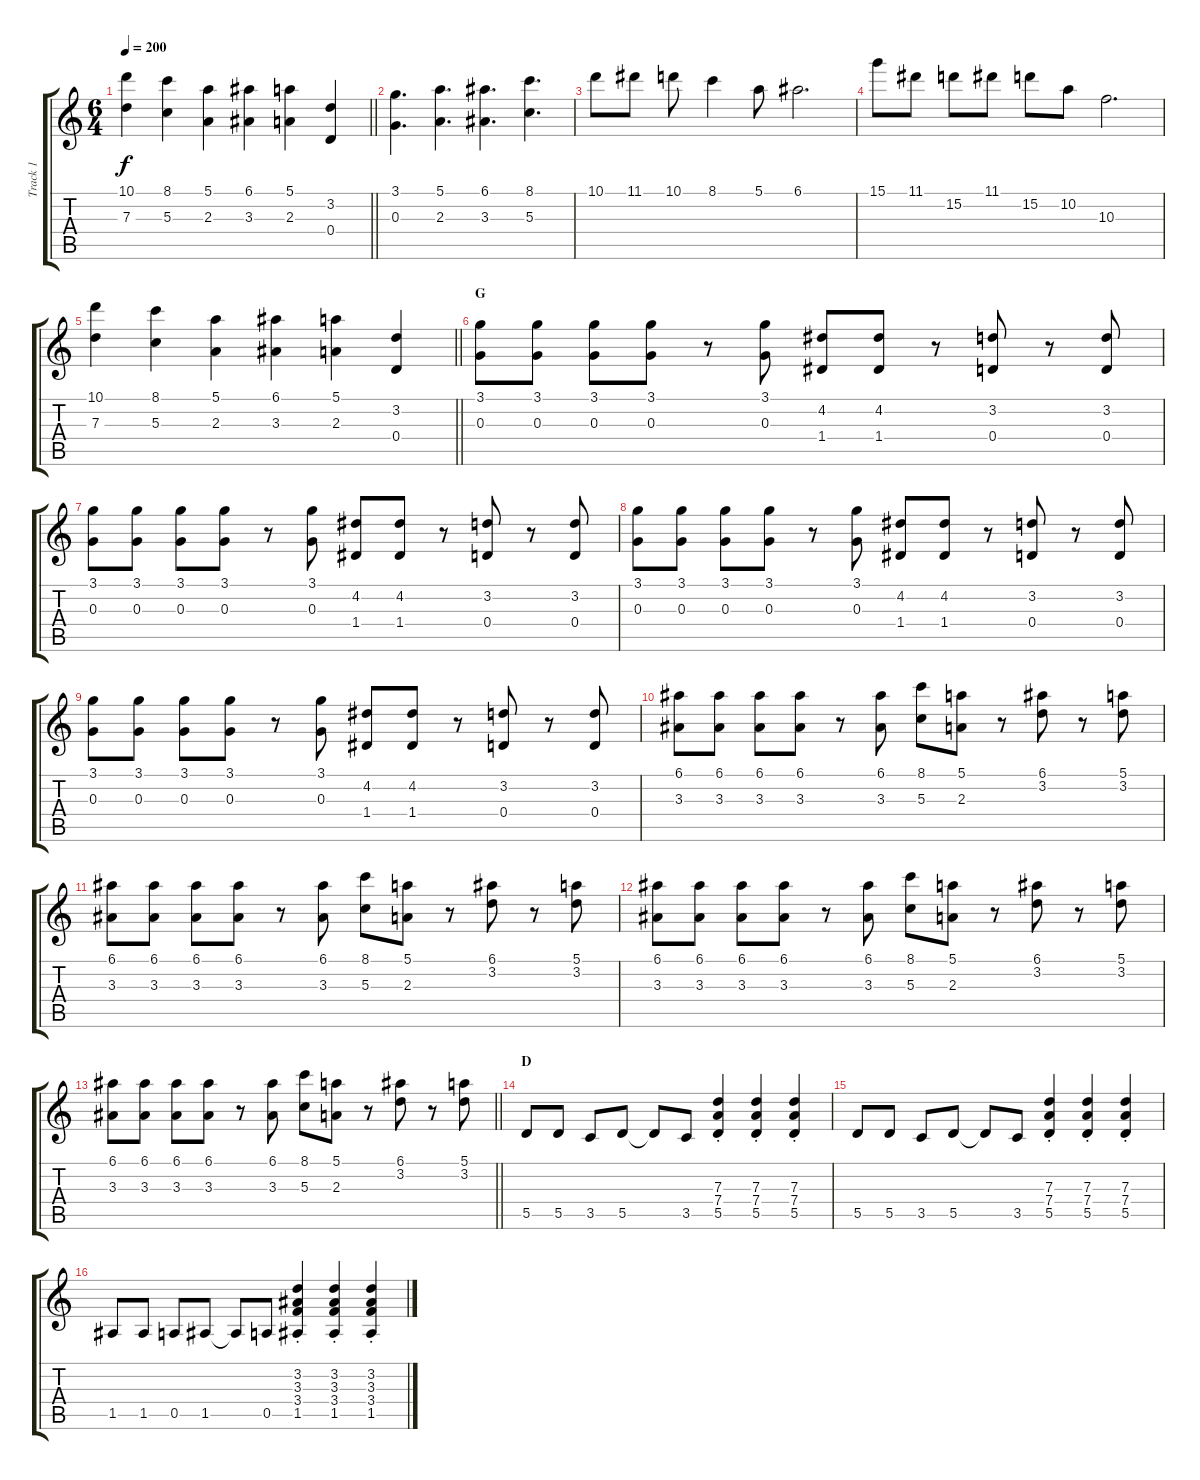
\track ("Track 1" "Track 1") {instrument distortionguitar}
\staff {score tabs}
\tuning (E4 B3 G3 D3 A2 D2) {hide}
\ts (6 4)
\tempo 200
\clef g2
\barLineRight lightlight
\ks c
(10.1 7.3).4{dy f} (8.1 5.3).4 (5.1 2.3).4 (6.1 3.3).4 (5.1 2.3).4 (3.2 0.4).4 |
(3.1 0.3).4{d} (5.1 2.3).4{d} (6.1 3.3).4{d} (8.1 5.3).4{d} |
10.1.8 11.1.8 10.1.8 8.1.4 5.1.8 6.1.2{d} |
15.1.8 11.1.8 15.2.8 11.1.8 15.2.8 10.2.8 10.3.2{d} |
\barLineRight lightlight
(10.1 7.3).4 (8.1 5.3).4 (5.1 2.3).4 (6.1 3.3).4 (5.1 2.3).4 (3.2 0.4).4 |
\section ("" "G")
(3.1 0.3).8 (3.1 0.3).8 (3.1 0.3).8 (3.1 0.3).8 r.8 (3.1 0.3).8 (4.2 1.4).8 (4.2 1.4).8 r.8 (3.2 0.4).8 r.8 (3.2 0.4).8 |
(3.1 0.3).8 (3.1 0.3).8 (3.1 0.3).8 (3.1 0.3).8 r.8 (3.1 0.3).8 (4.2 1.4).8 (4.2 1.4).8 r.8 (3.2 0.4).8 r.8 (3.2 0.4).8 |
(3.1 0.3).8 (3.1 0.3).8 (3.1 0.3).8 (3.1 0.3).8 r.8 (3.1 0.3).8 (4.2 1.4).8 (4.2 1.4).8 r.8 (3.2 0.4).8 r.8 (3.2 0.4).8 |
(3.1 0.3).8 (3.1 0.3).8 (3.1 0.3).8 (3.1 0.3).8 r.8 (3.1 0.3).8 (4.2 1.4).8 (4.2 1.4).8 r.8 (3.2 0.4).8 r.8 (3.2 0.4).8 |
(6.1 3.3).8 (6.1 3.3).8 (6.1 3.3).8 (6.1 3.3).8 r.8 (6.1 3.3).8 (8.1 5.3).8 (5.1 2.3).8 r.8 (6.1 3.2).8 r.8 (5.1 3.2).8 |
(6.1 3.3).8 (6.1 3.3).8 (6.1 3.3).8 (6.1 3.3).8 r.8 (6.1 3.3).8 (8.1 5.3).8 (5.1 2.3).8 r.8 (6.1 3.2).8 r.8 (5.1 3.2).8 |
(6.1 3.3).8 (6.1 3.3).8 (6.1 3.3).8 (6.1 3.3).8 r.8 (6.1 3.3).8 (8.1 5.3).8 (5.1 2.3).8 r.8 (6.1 3.2).8 r.8 (5.1 3.2).8 |
\barLineRight lightlight
(6.1 3.3).8 (6.1 3.3).8 (6.1 3.3).8 (6.1 3.3).8 r.8 (6.1 3.3).8 (8.1 5.3).8 (5.1 2.3).8 r.8 (6.1 3.2).8 r.8 (5.1 3.2).8 |
\section ("" "D")
5.5.8 5.5.8 3.5.8 5.5.8 5.5{t}.8 3.5.8 (7.3{st} 7.4{st} 5.5{st}).4 (7.3{st} 7.4{st} 5.5{st}).4 (7.3{st} 7.4{st} 5.5{st}).4 |
5.5.8 5.5.8 3.5.8 5.5.8 5.5{t}.8 3.5.8 (7.3{st} 7.4{st} 5.5{st}).4 (7.3{st} 7.4{st} 5.5{st}).4 (7.3{st} 7.4{st} 5.5{st}).4 |
1.5.8 1.5.8 0.5.8 1.5.8 1.5{t}.8 0.5.8 (3.2{st} 3.3{st} 3.4{st} 1.5{st}).4 (3.2{st} 3.3{st} 3.4{st} 1.5{st}).4 (3.2{st} 3.3{st} 3.4{st} 1.5{st}).4
